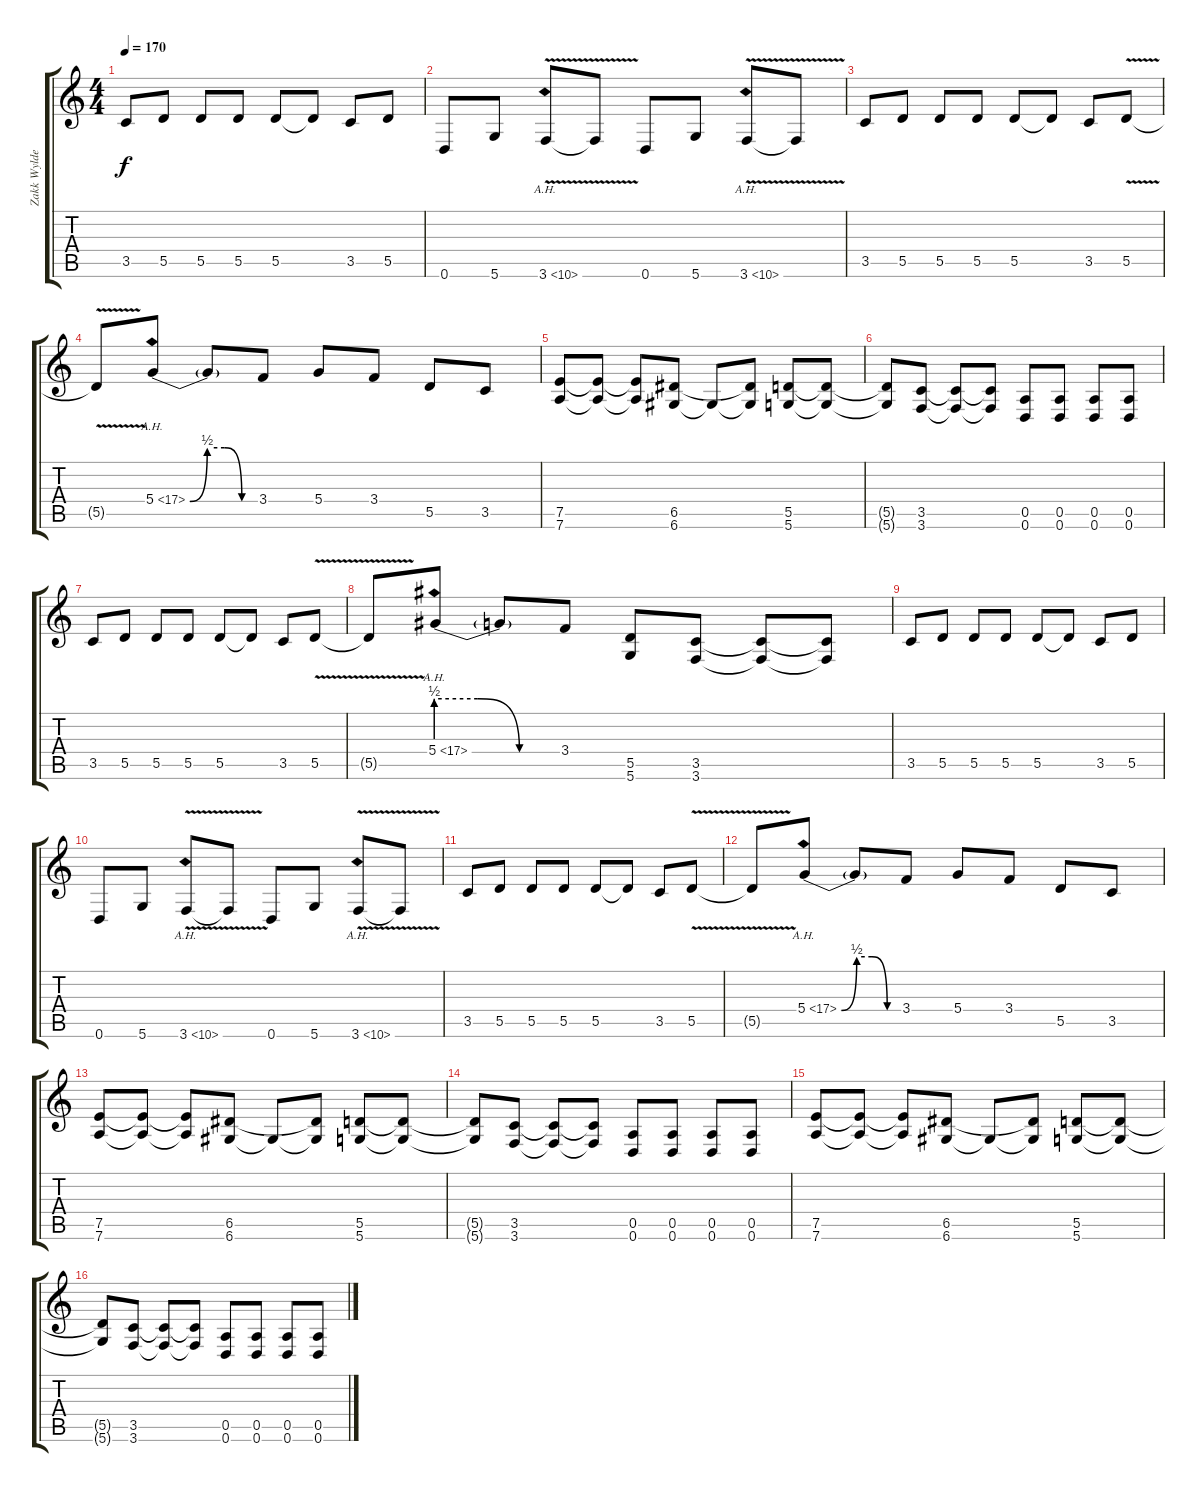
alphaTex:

\track ("Zakk Wylde (Rhythm Guitar)" "Zakk Wylde") {instrument overdrivenguitar}
\staff {score tabs}
\tuning (E4 B3 G3 D3 A2 D2) {hide}
\ts (4 4)
\tempo 170
\clef g2
\ks c
3.5.8{dy f} 5.5.8 5.5.8 5.5.8 5.5.8 5.5{t}.8 3.5.8 5.5.8 |
0.6.8 5.6.8 3.6{ah 7 v}.8 3.6{t}.8 0.6.8 5.6.8 3.6{ah 7 v}.8 3.6{t}.8 |
3.5.8 5.5.8 5.5.8 5.5.8 5.5.8 5.5{t}.8 3.5.8 5.5{v}.8 |
5.5{t}.8 5.4{be (custom 0 0 15 2 30 2 45 0 60 0) ah 12}.8 5.4{t}.8 3.4.8 5.4.8 3.4.8 5.5.8 3.5.8 |
(7.5 7.6).8 (7.5{t} 7.6{t}).8 (7.5{t} 7.6{t}).8 (6.5 6.6).8 6.6{t}.8 (6.5{t} 6.6{t}).8 (5.5 5.6).8 (5.5{t} 5.6{t}).8 |
(5.5{t} 5.6{t}).8 (3.5 3.6).8 (3.5{t} 3.6{t}).8 (3.5{t} 3.6{t}).8 (0.5 0.6).8 (0.5 0.6).8 (0.5 0.6).8 (0.5 0.6).8 |
3.5.8 5.5.8 5.5.8 5.5.8 5.5.8 5.5{t}.8 3.5.8 5.5{v}.8 |
5.5{t}.8 5.4{be (custom 0 2 20 2 40 0 60 0) ah 12}.8 5.4{t}.8 3.4.8 (5.5 5.6).8 (3.5 3.6).8 (3.5{t} 3.6{t}).8 (3.5{t} 3.6{t}).8 |
3.5.8 5.5.8 5.5.8 5.5.8 5.5.8 5.5{t}.8 3.5.8 5.5.8 |
0.6.8 5.6.8 3.6{ah 7 v}.8 3.6{t}.8 0.6.8 5.6.8 3.6{ah 7 v}.8 3.6{t}.8 |
3.5.8 5.5.8 5.5.8 5.5.8 5.5.8 5.5{t}.8 3.5.8 5.5{v}.8 |
5.5{t}.8 5.4{be (custom 0 0 15 2 30 2 45 0 60 0) ah 12}.8 5.4{t}.8 3.4.8 5.4.8 3.4.8 5.5.8 3.5.8 |
(7.5 7.6).8 (7.5{t} 7.6{t}).8 (7.5{t} 7.6{t}).8 (6.5 6.6).8 6.6{t}.8 (6.5{t} 6.6{t}).8 (5.5 5.6).8 (5.5{t} 5.6{t}).8 |
(5.5{t} 5.6{t}).8 (3.5 3.6).8 (3.5{t} 3.6{t}).8 (3.5{t} 3.6{t}).8 (0.5 0.6).8 (0.5 0.6).8 (0.5 0.6).8 (0.5 0.6).8 |
(7.5 7.6).8 (7.5{t} 7.6{t}).8 (7.5{t} 7.6{t}).8 (6.5 6.6).8 6.6{t}.8 (6.5{t} 6.6{t}).8 (5.5 5.6).8 (5.5{t} 5.6{t}).8 |
(5.5{t} 5.6{t}).8 (3.5 3.6).8 (3.5{t} 3.6{t}).8 (3.5{t} 3.6{t}).8 (0.5 0.6).8 (0.5 0.6).8 (0.5 0.6).8 (0.5 0.6).8
